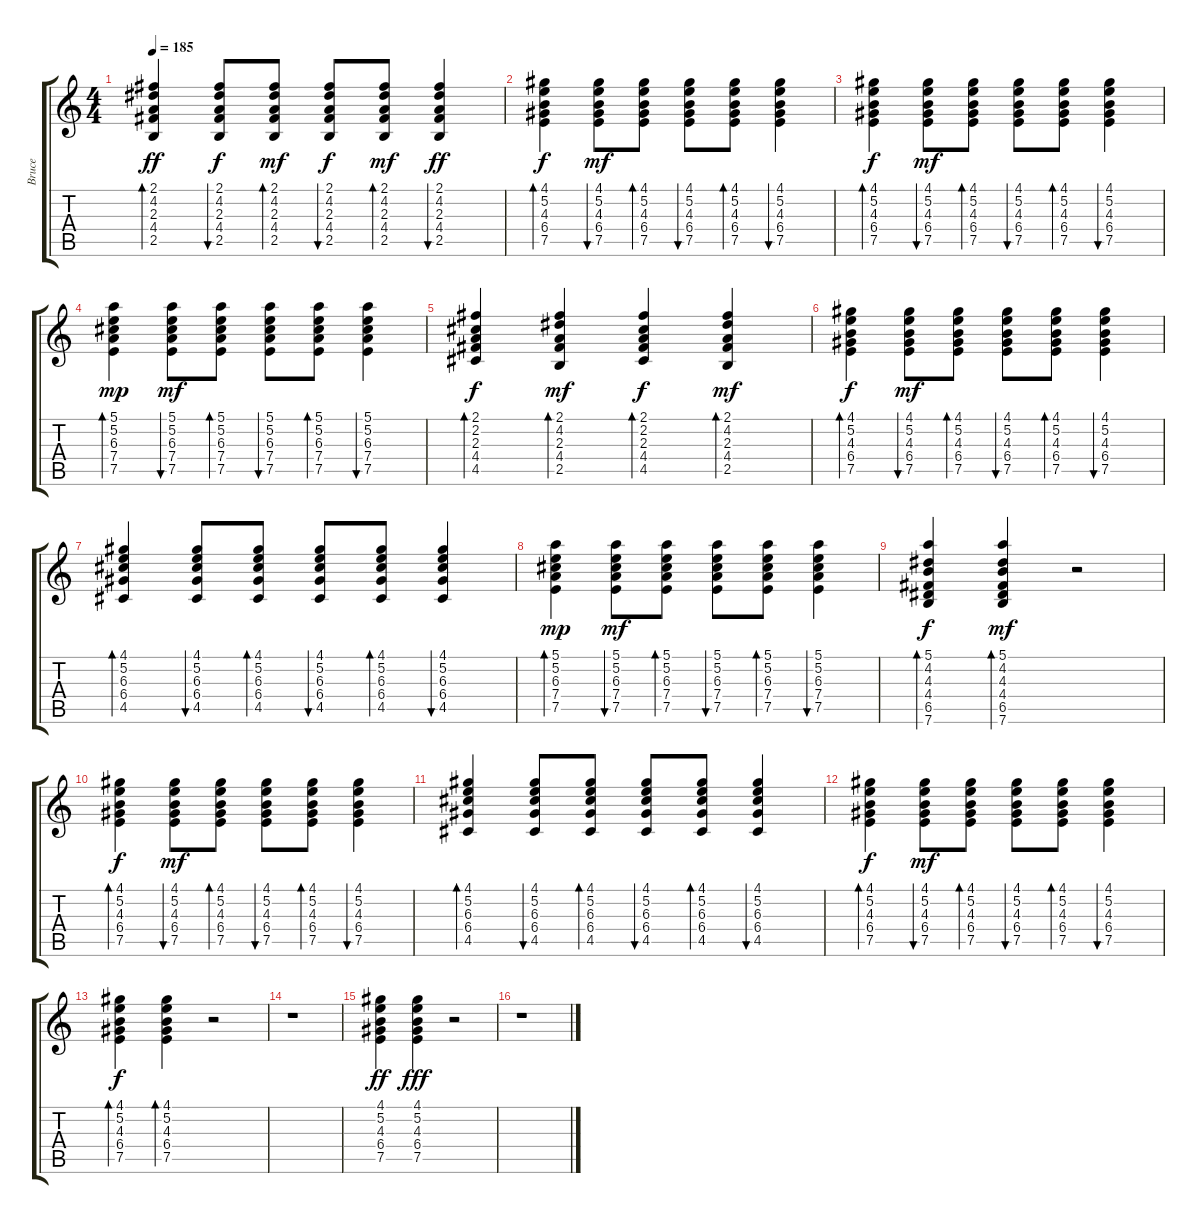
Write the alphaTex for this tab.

\track ("Bruce" "Bruce") {instrument acousticguitarsteel}
\staff {score tabs}
\tuning (E4 B3 G3 D3 A2 E2) {hide}
\ts (4 4)
\tempo 185
\clef g2
\ks c
(2.1 4.2 2.3 4.4 2.5).4{bd 60 dy ff} (2.1 4.2 2.3 4.4 2.5).8{bu 60 dy f} (2.1 4.2 2.3 4.4 2.5).8{bd 60 dy mf} (2.1 4.2 2.3 4.4 2.5).8{bu 60 dy f} (2.1 4.2 2.3 4.4 2.5).8{bd 60 dy mf} (2.1 4.2 2.3 4.4 2.5).4{bu 60 dy ff} |
(4.1 5.2 4.3 6.4 7.5).4{bd 60 dy f} (4.1 5.2 4.3 6.4 7.5).8{bu 60 dy mf} (4.1 5.2 4.3 6.4 7.5).8{bd 60} (4.1 5.2 4.3 6.4 7.5).8{bu 60} (4.1 5.2 4.3 6.4 7.5).8{bd 60} (4.1 5.2 4.3 6.4 7.5).4{bu 60} |
(4.1 5.2 4.3 6.4 7.5).4{bd 60 dy f} (4.1 5.2 4.3 6.4 7.5).8{bu 60 dy mf} (4.1 5.2 4.3 6.4 7.5).8{bd 60} (4.1 5.2 4.3 6.4 7.5).8{bu 60} (4.1 5.2 4.3 6.4 7.5).8{bd 60} (4.1 5.2 4.3 6.4 7.5).4{bu 60} |
(5.1 5.2 6.3 7.4 7.5).4{bd 60 dy mp} (5.1 5.2 6.3 7.4 7.5).8{bu 60 dy mf} (5.1 5.2 6.3 7.4 7.5).8{bd 60} (5.1 5.2 6.3 7.4 7.5).8{bu 60} (5.1 5.2 6.3 7.4 7.5).8{bd 60} (5.1 5.2 6.3 7.4 7.5).4{bu 60} |
(2.1 2.2 2.3 4.4 4.5).4{bd 60 dy f} (2.1 4.2 2.3 4.4 2.5).4{bd 60 dy mf} (2.1 2.2 2.3 4.4 4.5).4{bd 60 dy f} (2.1 4.2 2.3 4.4 2.5).4{bd 60 dy mf} |
(4.1 5.2 4.3 6.4 7.5).4{bd 60 dy f} (4.1 5.2 4.3 6.4 7.5).8{bu 60 dy mf} (4.1 5.2 4.3 6.4 7.5).8{bd 60} (4.1 5.2 4.3 6.4 7.5).8{bu 60} (4.1 5.2 4.3 6.4 7.5).8{bd 60} (4.1 5.2 4.3 6.4 7.5).4{bu 60} |
(4.1 5.2 6.3 6.4 4.5).4{bd 60} (4.1 5.2 6.3 6.4 4.5).8{bu 60} (4.1 5.2 6.3 6.4 4.5).8{bd 60} (4.1 5.2 6.3 6.4 4.5).8{bu 60} (4.1 5.2 6.3 6.4 4.5).8{bd 60} (4.1 5.2 6.3 6.4 4.5).4{bu 60} |
(5.1 5.2 6.3 7.4 7.5).4{bd 60 dy mp} (5.1 5.2 6.3 7.4 7.5).8{bu 60 dy mf} (5.1 5.2 6.3 7.4 7.5).8{bd 60} (5.1 5.2 6.3 7.4 7.5).8{bu 60} (5.1 5.2 6.3 7.4 7.5).8{bd 60} (5.1 5.2 6.3 7.4 7.5).4{bu 60} |
(5.1 4.2 4.3 4.4 6.5 7.6).4{bd 60 dy f} (5.1 4.2 4.3 4.4 6.5 7.6).4{bd 60 dy mf} r.2 |
(4.1 5.2 4.3 6.4 7.5).4{bd 60 dy f} (4.1 5.2 4.3 6.4 7.5).8{bu 60 dy mf} (4.1 5.2 4.3 6.4 7.5).8{bd 60} (4.1 5.2 4.3 6.4 7.5).8{bu 60} (4.1 5.2 4.3 6.4 7.5).8{bd 60} (4.1 5.2 4.3 6.4 7.5).4{bu 60} |
(4.1 5.2 6.3 6.4 4.5).4{bd 60} (4.1 5.2 6.3 6.4 4.5).8{bu 60} (4.1 5.2 6.3 6.4 4.5).8{bd 60} (4.1 5.2 6.3 6.4 4.5).8{bu 60} (4.1 5.2 6.3 6.4 4.5).8{bd 60} (4.1 5.2 6.3 6.4 4.5).4{bu 60} |
(4.1 5.2 4.3 6.4 7.5).4{bd 60 dy f} (4.1 5.2 4.3 6.4 7.5).8{bu 60 dy mf} (4.1 5.2 4.3 6.4 7.5).8{bd 60} (4.1 5.2 4.3 6.4 7.5).8{bu 60} (4.1 5.2 4.3 6.4 7.5).8{bd 60} (4.1 5.2 4.3 6.4 7.5).4{bu 60} |
(4.1 5.2 4.3 6.4 7.5).4{bd 60 dy f volume 10} (4.1 5.2 4.3 6.4 7.5).4{bd 60} r.2 |
r.1 |
(4.1 5.2 4.3 6.4 7.5).4{dy ff} (4.1 5.2 4.3 6.4 7.5).4{dy fff} r.2 |
r.1
